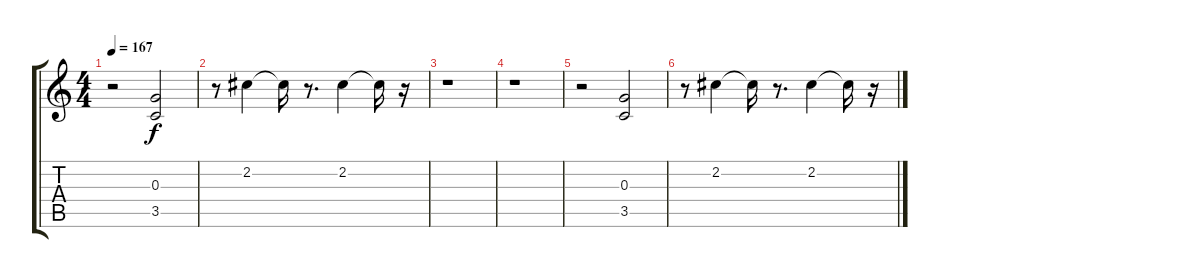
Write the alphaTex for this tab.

\track "" {instrument acousticguitarnylon}
\staff {score tabs}
\tuning (E4 B3 G3 D3 A2 E2) {hide}
\ts (4 4)
\tempo 167
\clef g2
\ks c
r.2{dy f} (0.3 3.5).2 |
r.8 2.2.4 2.2{t}.16 r.8{d} 2.2.4 2.2{t}.16 r.16 |
r.1 |
r.1 |
r.2 (0.3 3.5).2 |
r.8 2.2.4 2.2{t}.16 r.8{d} 2.2.4 2.2{t}.16 r.16
